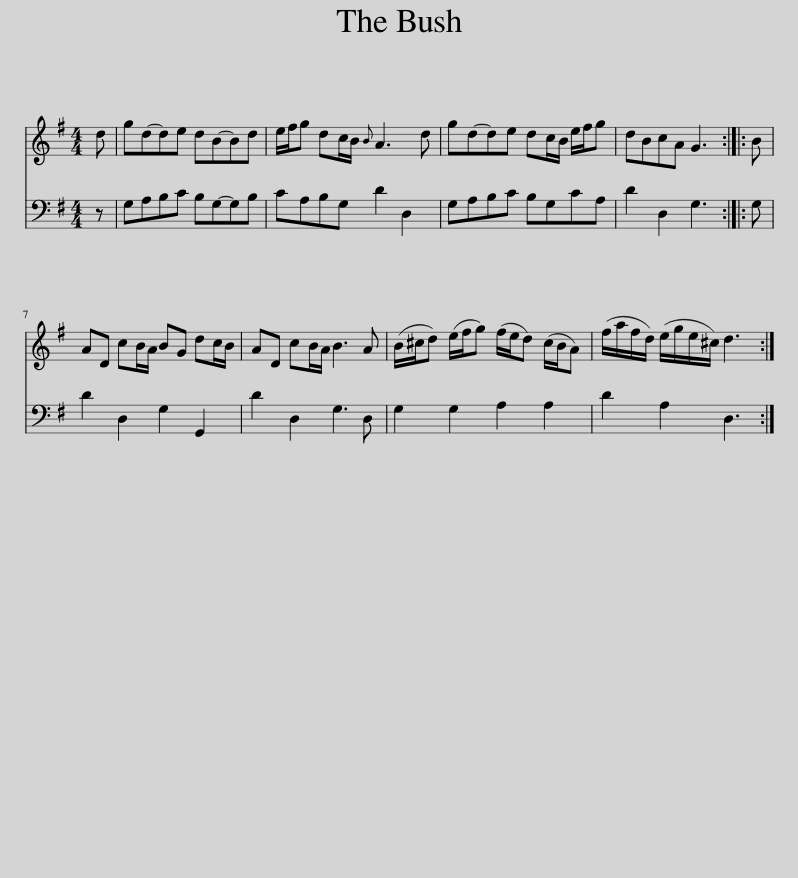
X:1
%%score 1 2
L:1/8
M:4/4
I:linebreak $
K:G
V:1 treble
V:2 bass
V:1
 d | gd-de dB-Bd | e/f/g dc/B/{B} A3 d | gd-de dc/B/ e/f/g | dBcA G3 :: %5
 B |$ AD cB/A/ BG dc/B/ | AD cB/A/ B3 A | (B/^c/d) (e/f/g) (f/e/d) (c/B/A) | (f/a/f/d/) (e/g/e/^c/) d3 :| %10
V:2
 z | G,A,B,C B,G,-G,B, | CA,B,G, D2 D,2 | G,A,B,C B,G,CA, | D2 D,2 G,3 :: %5
 G, |$ D2 D,2 G,2 G,,2 | D2 D,2 G,3 D, | G,2 G,2 A,2 A,2 | D2 A,2 D,3 :| %10
